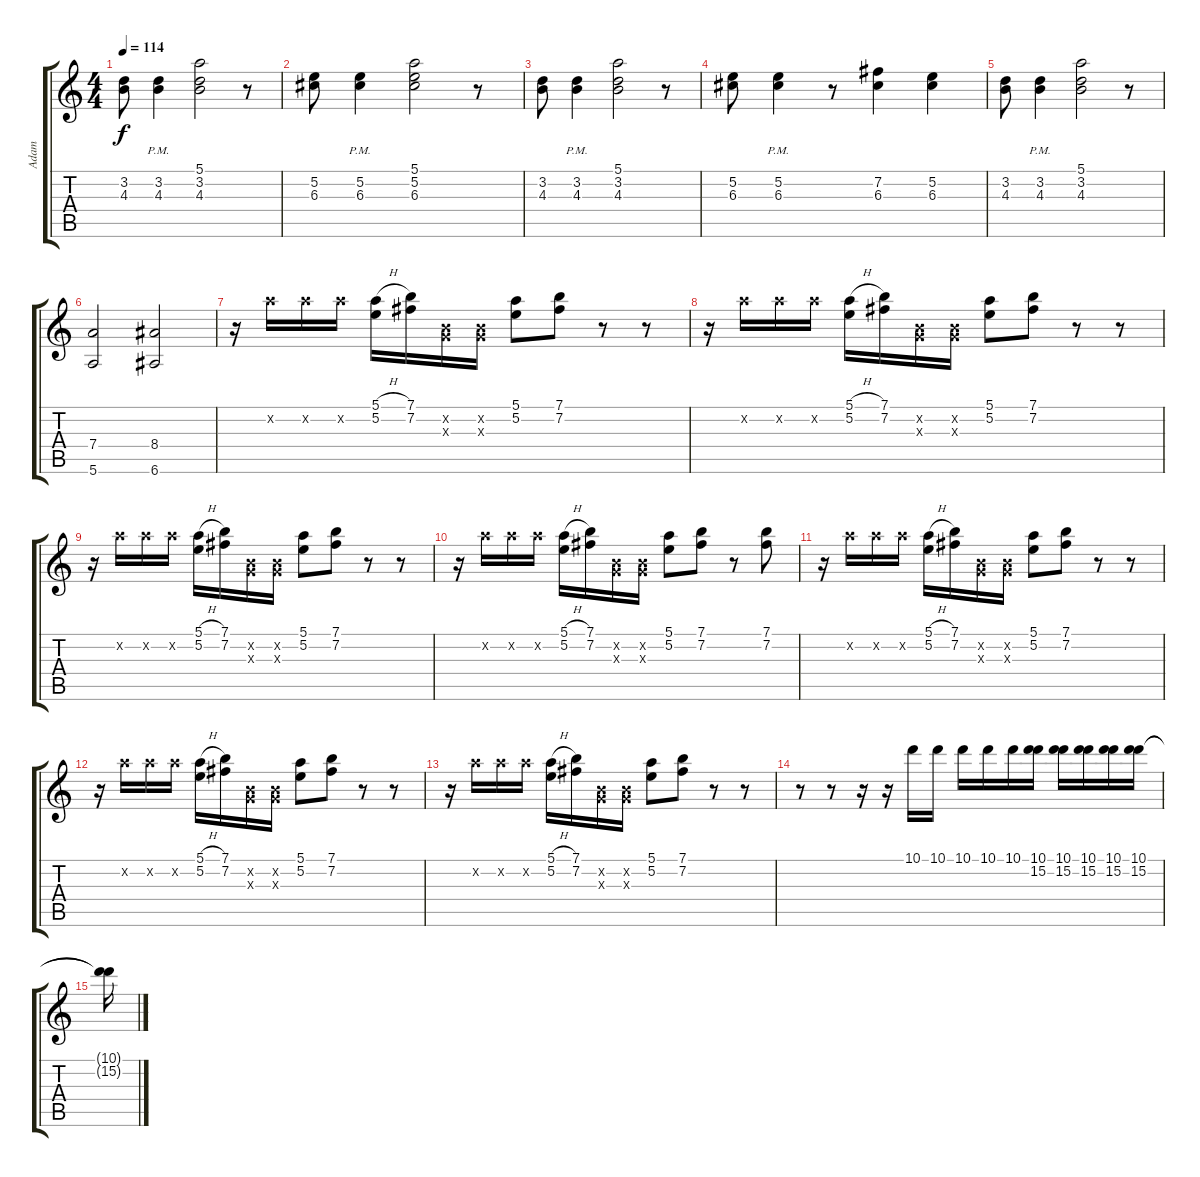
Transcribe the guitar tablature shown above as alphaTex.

\track ("Adam" "Adam") {instrument electricguitarclean}
\staff {score tabs}
\tuning (E4 B3 G3 D3 A2 E2) {hide}
\ts (4 4)
\tempo 114
\clef g2
\ks c
(3.2 4.3).8{dy f} (3.2{pm} 4.3{pm}).4 (5.1 3.2 4.3).2 r.8 |
(5.2 6.3).8 (5.2{pm} 6.3{pm}).4 (5.1 5.2 6.3).2 r.8 |
(3.2 4.3).8 (3.2{pm} 4.3{pm}).4 (5.1 3.2 4.3).2 r.8 |
(5.2 6.3).8 (5.2{pm} 6.3{pm}).4 r.8 (7.2 6.3).4 (5.2 6.3).4 |
(3.2 4.3).8 (3.2{pm} 4.3{pm}).4 (5.1 3.2 4.3).2 r.8 |
(7.4 5.6).2{volume 10 instrument distortionguitar} (8.4 6.6).2 |
r.16 10.2{x}.16{instrument electricguitarclean} 10.2{x}.16 10.2{x}.16 (5.1{h} 5.2).16 (7.1 7.2).16 (0.2{x} 0.3{x}).16 (0.2{x} 0.3{x}).16 (5.1 5.2).8 (7.1 7.2).8 r.8 r.8 |
r.16 10.2{x}.16 10.2{x}.16 10.2{x}.16 (5.1{h} 5.2).16 (7.1 7.2).16 (0.2{x} 0.3{x}).16 (0.2{x} 0.3{x}).16 (5.1 5.2).8 (7.1 7.2).8 r.8 r.8 |
r.16 10.2{x}.16 10.2{x}.16 10.2{x}.16 (5.1{h} 5.2).16 (7.1 7.2).16 (0.2{x} 0.3{x}).16 (0.2{x} 0.3{x}).16 (5.1 5.2).8 (7.1 7.2).8 r.8 r.8 |
r.16 10.2{x}.16 10.2{x}.16 10.2{x}.16 (5.1{h} 5.2).16 (7.1 7.2).16 (0.2{x} 0.3{x}).16 (0.2{x} 0.3{x}).16 (5.1 5.2).8 (7.1 7.2).8 r.8 (7.1 7.2).8 |
r.16 10.2{x}.16 10.2{x}.16 10.2{x}.16 (5.1{h} 5.2).16 (7.1 7.2).16 (0.2{x} 0.3{x}).16 (0.2{x} 0.3{x}).16 (5.1 5.2).8 (7.1 7.2).8 r.8 r.8 |
r.16 10.2{x}.16 10.2{x}.16 10.2{x}.16 (5.1{h} 5.2).16 (7.1 7.2).16 (0.2{x} 0.3{x}).16 (0.2{x} 0.3{x}).16 (5.1 5.2).8 (7.1 7.2).8 r.8 r.8 |
r.16 10.2{x}.16 10.2{x}.16 10.2{x}.16 (5.1{h} 5.2).16 (7.1 7.2).16 (0.2{x} 0.3{x}).16 (0.2{x} 0.3{x}).16 (5.1 5.2).8 (7.1 7.2).8 r.8 r.8 |
r.8 r.8 r.16 r.16 10.1.16 10.1.16 10.1.16 10.1.16 10.1.16 (10.1 15.2).16 (10.1 15.2).16 (10.1 15.2).16 (10.1 15.2).16 (10.1 15.2).16 |
(10.1{t} 15.2{t}).16
